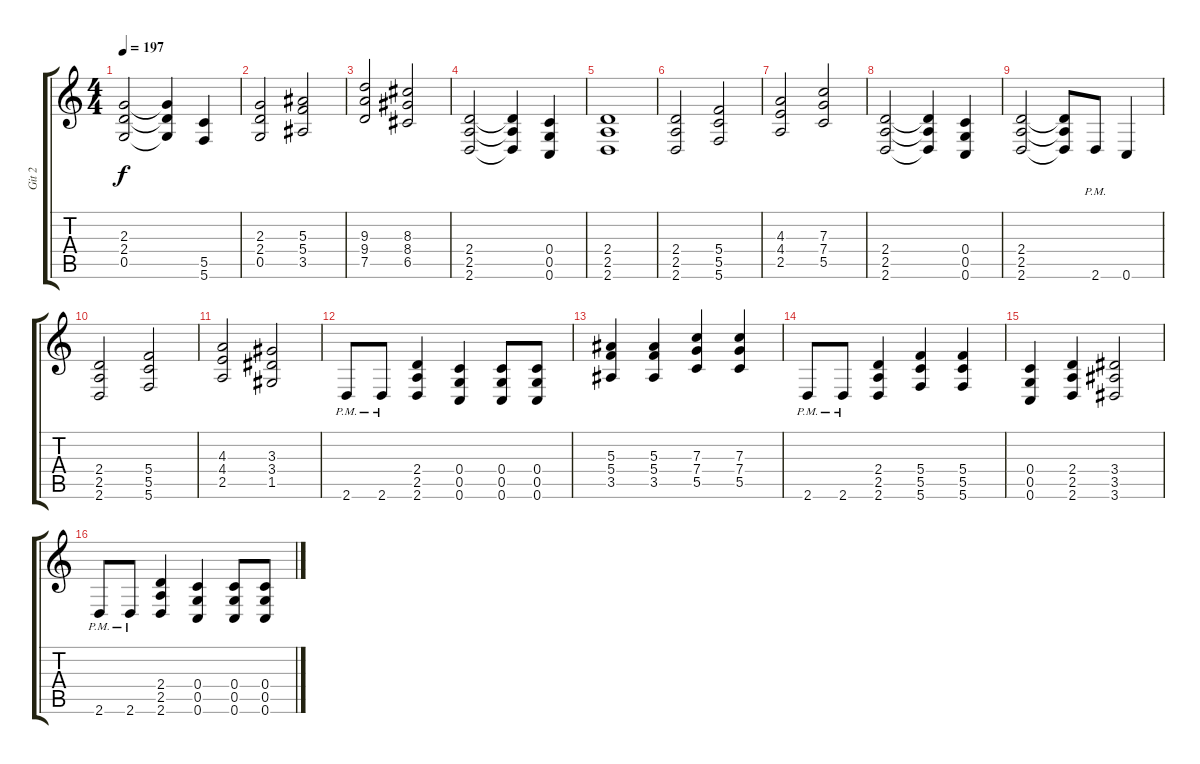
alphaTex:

\track ("Git 2" "Git 2") {instrument overdrivenguitar}
\staff {score tabs}
\tuning (D4 A3 F3 C3 G2 C2) {hide}
\ts (4 4)
\tempo 197
\clef g2
\ks c
(2.3 2.4 0.5).2{dy f} (2.3{t} 2.4{t} 0.5{t}).4 (5.5 5.6).4 |
(2.3 2.4 0.5).2 (5.3 5.4 3.5).2 |
(9.3 9.4 7.5).2 (8.3 8.4 6.5).2 |
(2.4 2.5 2.6).2 (2.4{t} 2.5{t} 2.6{t}).4 (0.4 0.5 0.6).4 |
(2.4 2.5 2.6).1 |
(2.4 2.5 2.6).2 (5.4 5.5 5.6).2 |
(4.3 4.4 2.5).2 (7.3 7.4 5.5).2 |
(2.4 2.5 2.6).2 (2.4{t} 2.5{t} 2.6{t}).4 (0.4 0.5 0.6).4 |
(2.4 2.5 2.6).2 (2.4{t} 2.5{t} 2.6{t}).8 2.6{pm}.8 0.6.4 |
(2.4 2.5 2.6).2 (5.4 5.5 5.6).2 |
(4.3 4.4 2.5).2 (3.3 3.4 1.5).2 |
2.6{pm}.8 2.6{pm}.8 (2.4 2.5 2.6).4 (0.4 0.5 0.6).4 (0.4 0.5 0.6).8 (0.4 0.5 0.6).8 |
(5.3 5.4 3.5).4 (5.3 5.4 3.5).4 (7.3 7.4 5.5).4 (7.3 7.4 5.5).4 |
2.6{pm}.8 2.6{pm}.8 (2.4 2.5 2.6).4 (5.4 5.5 5.6).4 (5.4 5.5 5.6).4 |
(0.4 0.5 0.6).4 (2.4 2.5 2.6).4 (3.4 3.5 3.6).2 |
2.6{pm}.8 2.6{pm}.8 (2.4 2.5 2.6).4 (0.4 0.5 0.6).4 (0.4 0.5 0.6).8 (0.4 0.5 0.6).8
